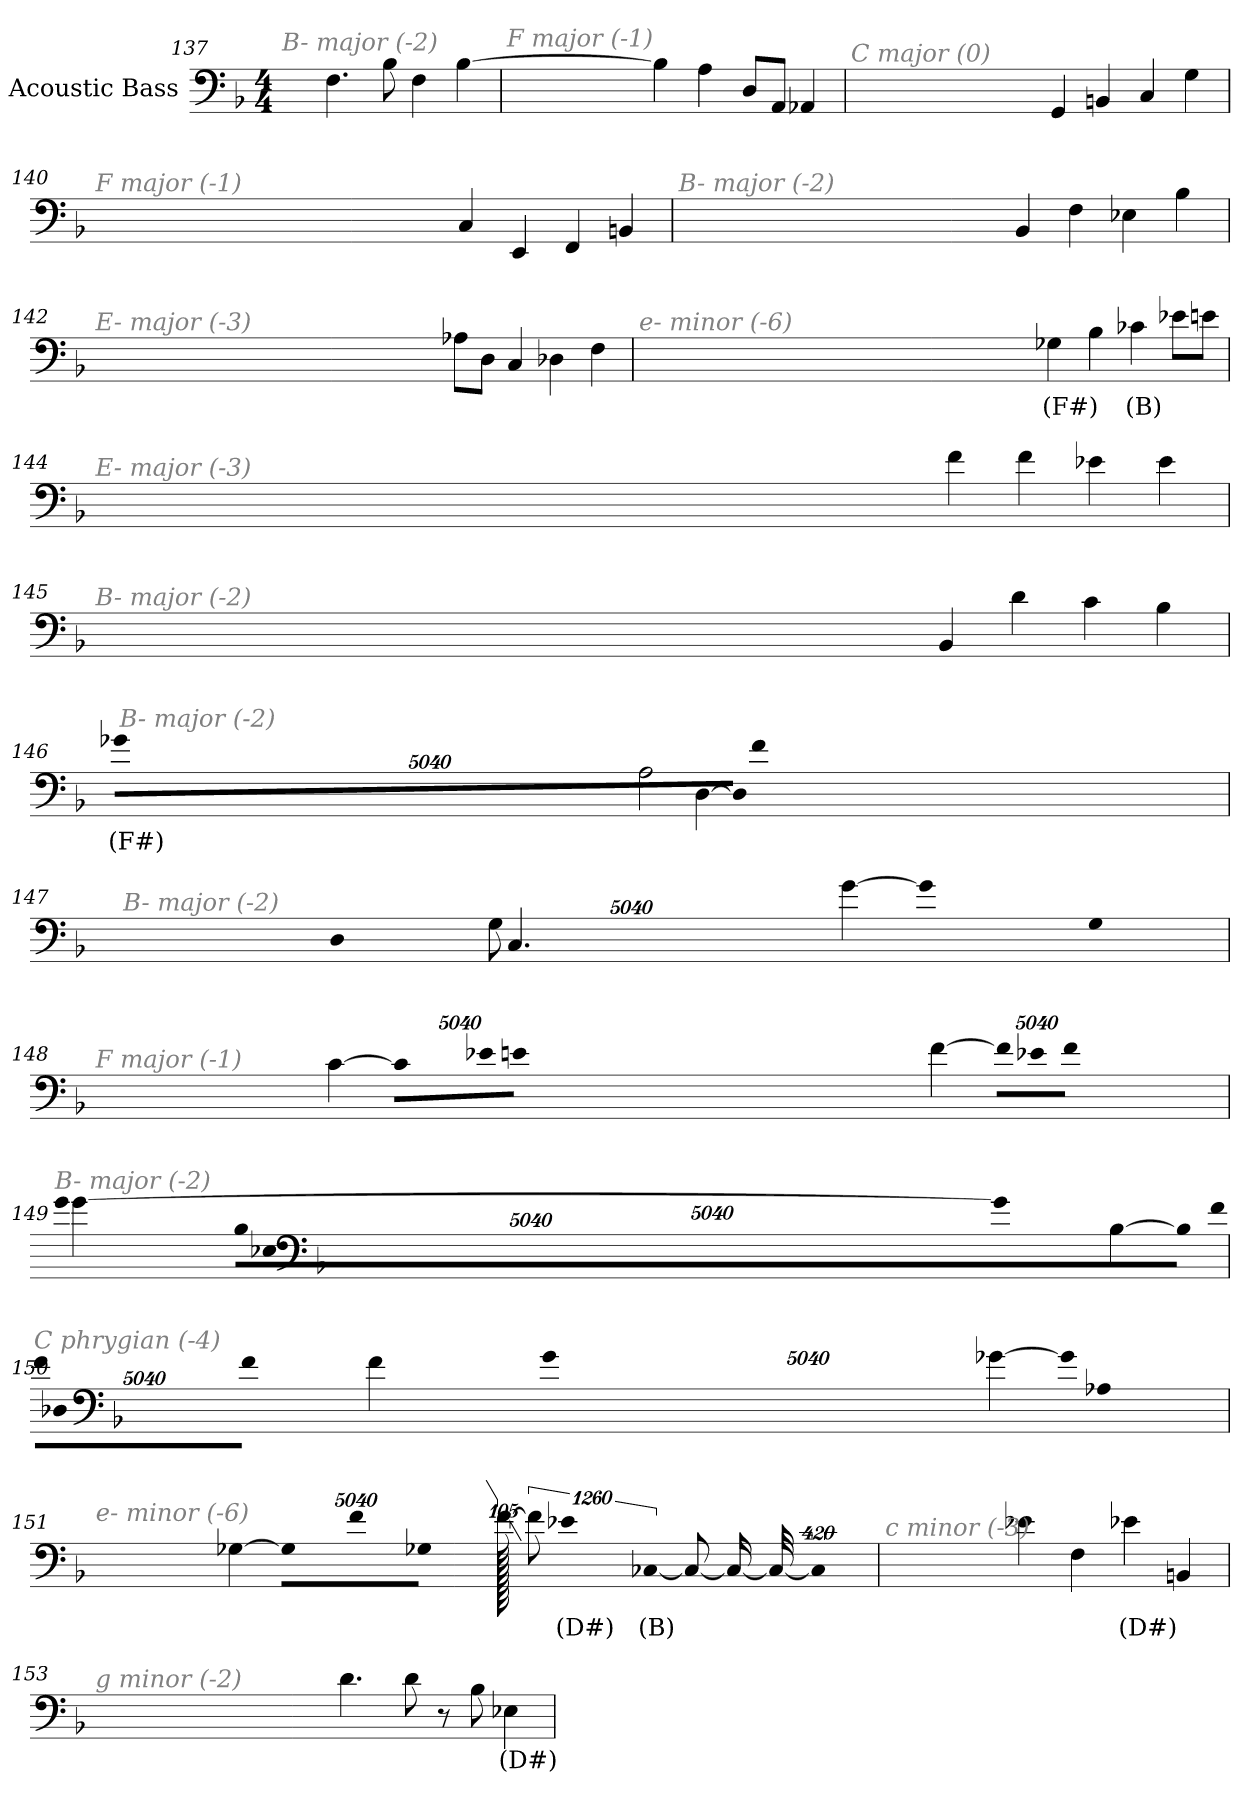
**kern	**text
*part1	*part1
*staff1	*staff1
*I"Acoustic Bass	*
*clefF4	*
*ITrd7c12	*
*k[b-]	*
*F:	*
*M4/4	*
=137	=137
!LO:TX:i:color=#808080:t=B- major (-2)	!
4.FF	.
8BB-	.
4FF	.
[4BB-	.
=138	=138
!LO:TX:i:color=#808080:t=F major (-1)	!
4BB-]	.
4AA	.
8DDL	.
8AAAJ	.
4AAA-X	.
=139	=139
!LO:TX:i:color=#808080:t=C major (0)	!
4GGG	.
4BBBn	.
4CC	.
4GG	.
=140	=140
!LO:TX:i:color=#808080:t=F major (-1)	!
4CC	.
4EEE	.
4FFF	.
4BBBn	.
=141	=141
!LO:TX:i:color=#808080:t=B- major (-2)	!
4BBB-	.
4FF	.
4EE-X	.
4BB-	.
=142	=142
!LO:TX:i:color=#808080:t=E- major (-3)	!
8AA-XL	.
8DDJ	.
4CC	.
4DD-X	.
4FF	.
=143	=143
!LO:TX:i:color=#808080:t=e- minor (-6)	!
4GG-Xi	(F#)
4BB-	.
4C-Xi	(B)
8E-XL	.
8EnJ	.
=144	=144
!LO:TX:i:color=#808080:t=E- major (-3)	!
4F	.
4F	.
4E-X	.
4E-	.
=145	=145
!LO:TX:i:color=#808080:t=B- major (-2)	!
4BBB-	.
4D	.
4C	.
4BB-	.
=146	=146
!LO:TX:i:color=#808080:t=B- major (-2)	!
2AA	.
[4DD	.
!LO:N:vis=8	!
40320%3347DDL]	.
!LO:N:vis=8	!
40320%3347F	.
!LO:N:vis=8	!
40320%3347G-XiJ	(F#)
=147	=147
!LO:TX:i:color=#808080:t=B- major (-2)	!
[4G	.
!LO:N:vis=8	!
40320%3347GL]	.
!LO:N:vis=8	!
40320%3347GG	.
!LO:N:vis=8	!
40320%3347DDJ	.
4.CC	.
8GG	.
=148	=148
!LO:TX:i:color=#808080:t=F major (-1)	!
[4C	.
!LO:N:vis=8	!
40320%3347CL]	.
!LO:N:vis=8	!
40320%3347E-X	.
!LO:N:vis=8	!
40320%3347EnJ	.
[4F	.
!LO:N:vis=8	!
40320%3347FL]	.
!LO:N:vis=8	!
40320%3347E-X	.
!LO:N:vis=8	!
40320%3347FJ	.
=149	=149
!LO:TX:i:color=#808080:t=B- major (-2)	!
[4BB-	.
!LO:N:vis=8	!
40320%3347BB-L]	.
!LO:N:vis=8	!
40320%3347F	.
!LO:N:vis=8	!
40320%3347BB-J	.
[4G	.
!LO:N:vis=8	!
40320%3347GL]	.
!LO:N:vis=8	!
40320%3347EE-X	.
!LO:N:vis=8	!
40320%3347GJ	.
=150	=150
!LO:TX:i:color=#808080:t=C phrygian (-4)	!
[4G-X	.
!LO:N:vis=8	!
40320%3347G-L]	.
!LO:N:vis=8	!
40320%3347AA-X	.
!LO:N:vis=8	!
40320%3347G-J	.
[4F	.
!LO:N:vis=8	!
40320%3347FL]	.
!LO:N:vis=8	!
40320%3347DD-X	.
!LO:N:vis=8	!
40320%3347FJ	.
=151	=151
!LO:TX:i:color=#808080:t=e- minor (-6)	!
[4GG-X	.
!LO:N:vis=8	!
40320%3347GG-L]	.
!LO:N:vis=8	!
40320%3347F	.
!LO:N:vis=8	!
40320%3347GG-XJ	.
[13440%13F	.
10080%827F]	.
!LO:N:vis=4	!
20160%3347E-Xi	(D#)
!LO:N:vis=1024	!
[13440%13CC-Xi	(B)
8CC-i_	.
16CC-i_	.
32CC-i_	.
!LO:N:vis=1024%31	!
13440%407CC-i]	.
=152	=152
!LO:TX:i:color=#808080:t=c minor (-3)	!
4E-X	.
4FF	.
4E-Xi	(D#)
4BBBn	.
=153	=153
!LO:TX:i:color=#808080:t=g minor (-2)	!
4.D	.
8D	.
8r	.
8BB-	.
4EE-Xi	(D#)
=	=
*-	*-
